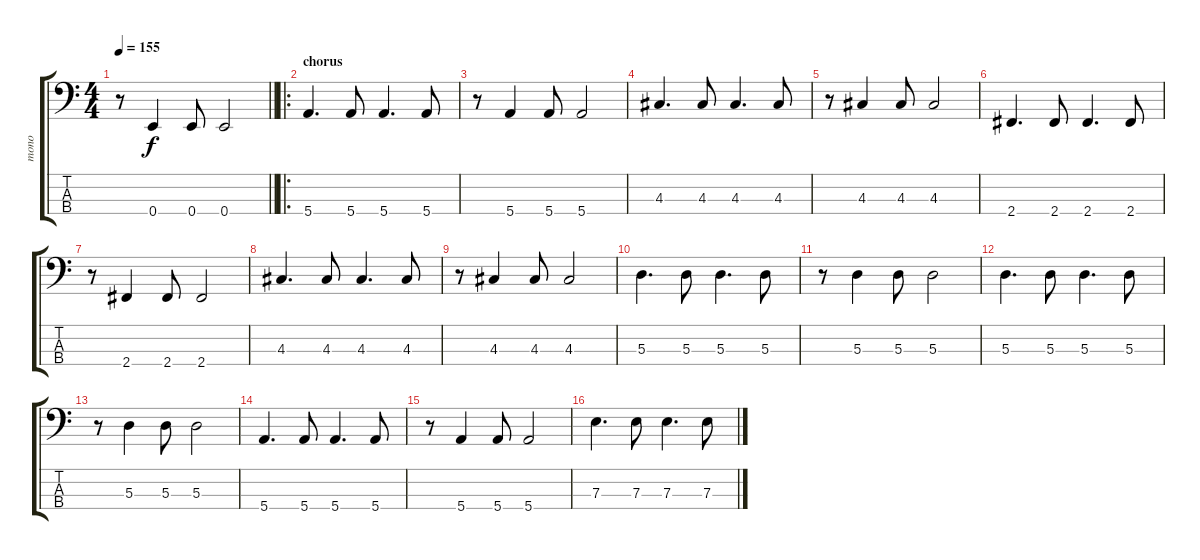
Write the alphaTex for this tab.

\track ("mono" "mono") {instrument electricbasspick}
\staff {score tabs}
\tuning (G2 D2 A1 E1) {hide}
\ts (4 4)
\tempo 155
\clef f4
\barLineRight lightlight
\ks c
r.8{dy f} 0.4.4 0.4.8 0.4.2 |
\ro
\section ("" "chorus")
5.4.4{d} 5.4.8 5.4.4{d} 5.4.8 |
r.8 5.4.4 5.4.8 5.4.2 |
4.3.4{d} 4.3.8 4.3.4{d} 4.3.8 |
r.8 4.3.4 4.3.8 4.3.2 |
2.4.4{d} 2.4.8 2.4.4{d} 2.4.8 |
r.8 2.4.4 2.4.8 2.4.2 |
4.3.4{d} 4.3.8 4.3.4{d} 4.3.8 |
r.8 4.3.4 4.3.8 4.3.2 |
5.3.4{d} 5.3.8 5.3.4{d} 5.3.8 |
r.8 5.3.4 5.3.8 5.3.2 |
5.3.4{d} 5.3.8 5.3.4{d} 5.3.8 |
r.8 5.3.4 5.3.8 5.3.2 |
5.4.4{d} 5.4.8 5.4.4{d} 5.4.8 |
r.8 5.4.4 5.4.8 5.4.2 |
7.3.4{d} 7.3.8 7.3.4{d} 7.3.8
